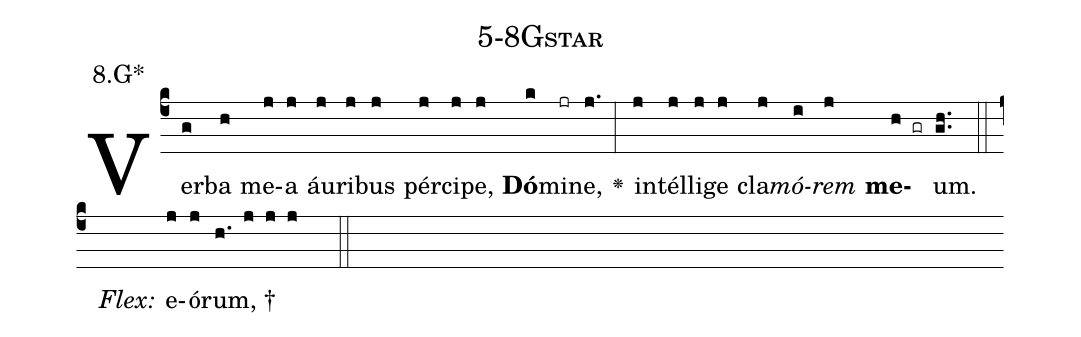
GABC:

name: 5-8Gstar;
annotation: 8.G*;
%%
(c4)Ver(g)ba(h) me(j)a(j) áu(j)ri(j)bus(j) pér(j)ci(j)pe,(j) <b>Dó</b>(k)mi(jr)ne,(j.) <v>\greheightstar</v>(:) in(j)tél(j)li(j)ge(j) cla(j)<i>mó</i>(i)<i>rem</i>(j) <b>me</b>(h gr)um.(gh..) (::)
<i>Flex:</i>()  e(j)ó(j)rum, †(h. j j j  ::)

%E(j) u(j) o(i) u(j) a(h) e.(gh..) (::)
